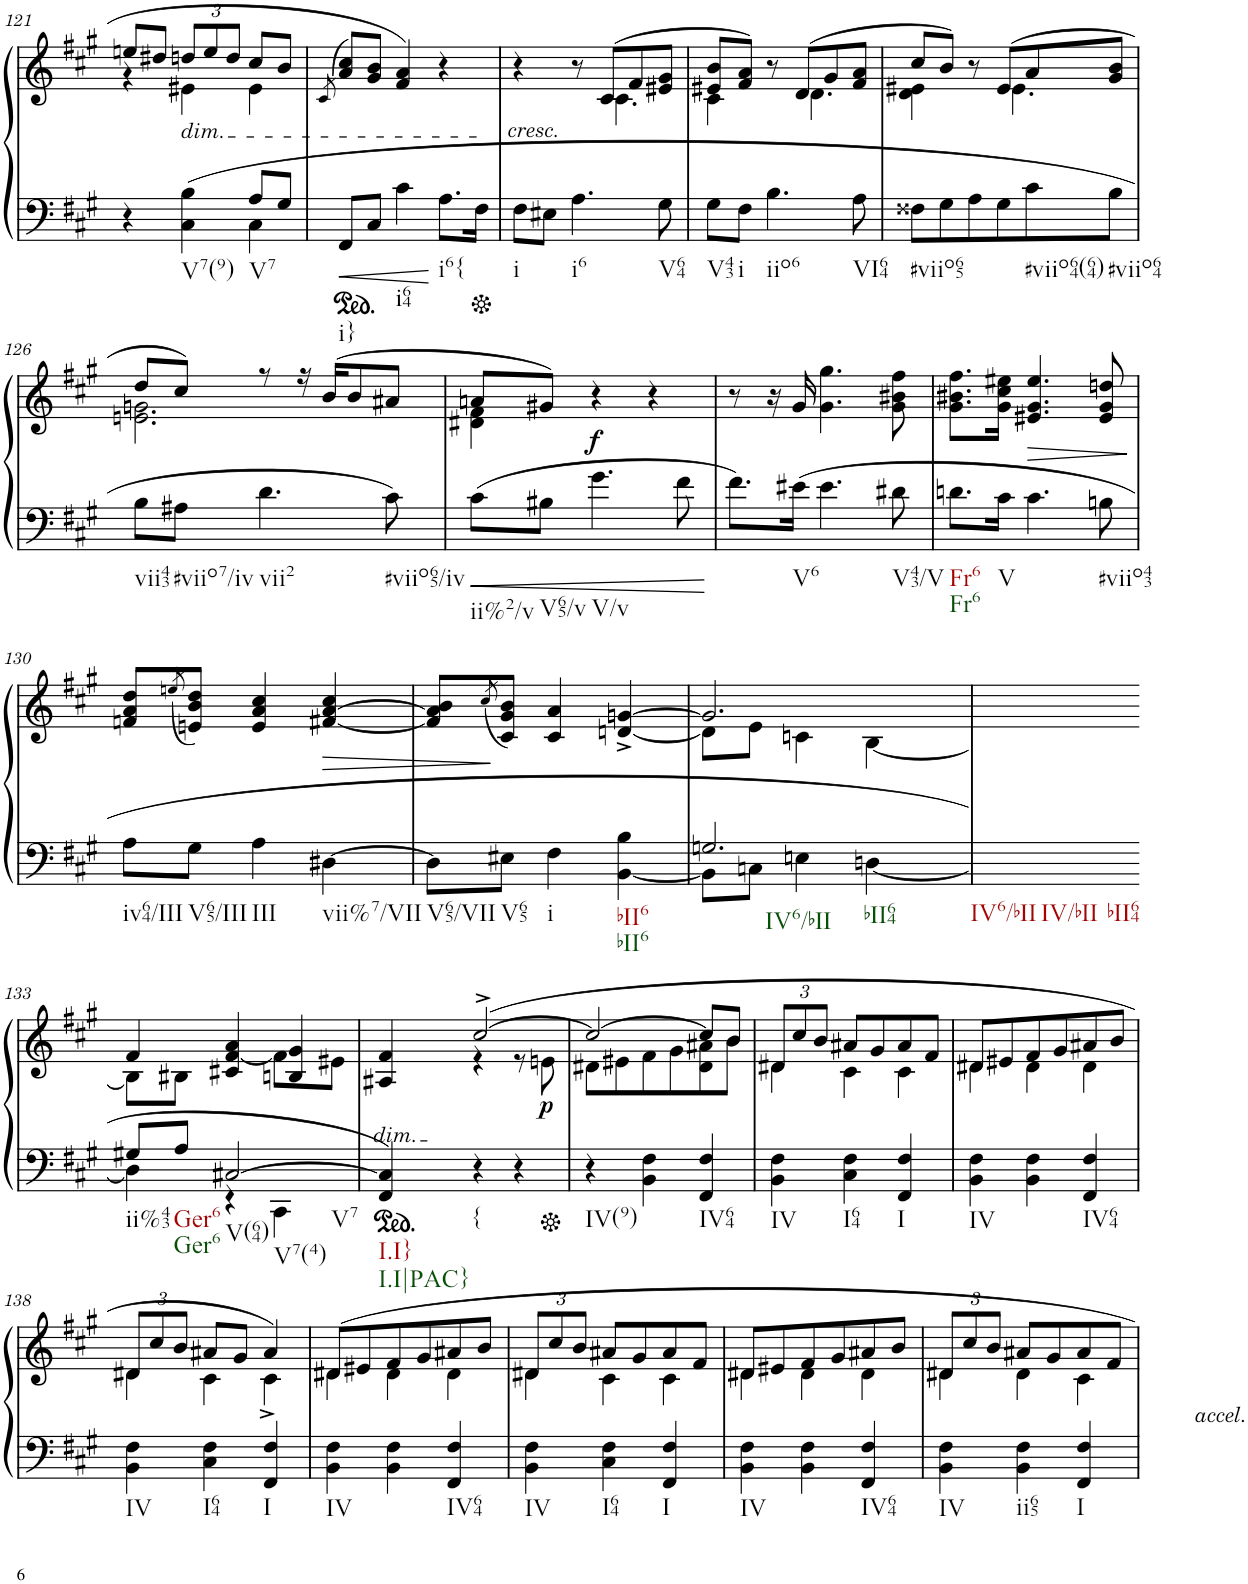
**kern	**dynam	**kern	**dynam
*part2	*part2	*part1	*part1
*staff2	*staff2	*staff1	*staff1
*I"Piano	*	*I"Piano	*
*I'Pno	*	*I'Pno	*
!!LO:PB:g=z
*clefF4	*	*clefG2	*
*k[f#c#g#]	*	*k[f#c#g#]	*
*M3/4	*	*M3/4	*
=121	=121	=121	=121
*^	*	*^	*
4r	2ryy	.	8een/L	4r	.
.	.	.	8dd#X/J	.	.
*	*	*	*Xbrackettup	*	*
!	!	!	!LO:TX:b:i:t=dim.	!	!
!LO:TX:b:t=V7(9)	!	!	!	!	!
(4C#\ 4B\	.	.	12ddn/L	4e#X\	.
.	.	.	12ee/	.	.
.	.	.	12dd/J	.	.
!LO:TX:b:t=V7	!	!	!	!	!
8A/L	4C#\	.	8cc#/L	4e#\	.
8G#/J	.	.	8b/J	.	.
*v	*v	*	*	*	*
*	*	*v	*v	*
=122	=122	=122	=122
.	.	(>8qc#/	.
!LO:TX:b:t=i}	!	!	!
!	!LO:HP:b	!	!
8FF#/L	<	8a/ 8cc#/L)	.
*ped	*	*	*
8C#/J	.	8g#/ 8b/J	.
!LO:TX:b:t=i64	!	!	!
4c#\	.	4f#/ 4a/	.
!LO:TX:b:t=i6{	!	!	!
8.A\L	[	4r	.
16F#\Jk	.	.	.
=123	=123	=123	=123
*Xped	*	*	*
*	*	*^	*
!LO:TX:a:i:t=cresc.	!	!	!	!
!LO:TX:b:t=i	!	!	!	!
8F#\L	.	4r	4.ryy	.
8E#X\J	.	.	.	.
!LO:TX:b:t=i6	!	!	!	!
4.A\	.	8r	.	.
.	.	(8c#/L	4.c#\	.
.	.	8f#/	.	.
!LO:TX:b:t=V64	!	!	!	!
8G#\	.	8e#X/ 8g#/J	.	.
=124	=124	=124	=124	=124
!LO:TX:b:t=V43	!	!	!	!
8G#\L	.	8e#X/ 8b/L	4c#\	.
!LO:TX:b:t=i	!	!	!	!
8F#\J	.	8f#/ 8a/J)	.	.
!LO:TX:b:t=iio6	!	!	!	!
4.B\	.	8r	8ryy	.
.	.	(8d/L	4.d\	.
.	.	8g#/	.	.
!LO:TX:b:t=VI64	!	!	!	!
8A\	.	8f#/ 8a/J	.	.
=125	=125	=125	=125	=125
!LO:TX:b:t=#viio65	!	!	!	!
8F##X\L	.	8cc#/L	4d\ 4e#X\	.
8G#\	.	8b/J)	.	.
8A\	.	8r	8ryy	.
8G#\	.	(8e#/L	4.e#\	.
!LO:TX:b:t=#viio64(64)	!	!	!	!
8c#\	.	8a/	.	.
!LO:TX:b:t=#viio64	!	!	!	!
8B\J	.	8g#/ 8b/J	.	.
!!LO:LB:g=z	!!
=126	=126	=126	=126	=126
!LO:TX:b:t=vii43	!	!	!	!
8B\L	.	8dd/L	2.en\ 2.gn\	.
!LO:TX:b:t=#viio7/iv	!	!	!	!
8A#X\J	.	8cc#/J)	.	.
!LO:TX:b:t=vii2	!	!	!	!
4.d\	.	8r	.	.
.	.	16r	.	.
.	.	(16b/KL	.	.
.	.	8b/	.	.
!LO:TX:b:t=#viio65/iv	!	!	!	!
8c#\)	.	8a#X/J	.	.
=127	=127	=127	=127	=127
!LO:TX:b:t=ii%2/v	!	!	!	!
!	!LO:HP:b	!	!	!
(8c#\L	<	8an/L	4d#X\ 4f#\	.
!LO:TX:b:t=V65/v	!	!	!	!
8B#X\J	.	8g#X/J)	.	.
!LO:TX:b:t=V/v	!	!	!	!
!	!LO:DY:a	!	!	!
4.g#\	f	4r	2ryy	.
.	.	4r	.	.
8f#\	.	.	.	.
*	*	*v	*v	*
.	[	.	.
=128	=128	=128	=128
8.f#\L)	.	8r	.
.	.	16r	.
!LO:TX:b:t=V6	!	!	!
(16e#X\Jk	.	16g#/	.
4.e#\	.	4.g#\ 4.gg#\	.
!LO:TX:b:t=V43/V	!	!	!
8d#X\	.	8g#\ 8b#X\ 8ff#\	.
=129	=129	=129	=129
!LO:TX:b:t=Fr6	!	!	!
!LO:TX:b:t=Fr6	!	!	!
8.dn\L	.	8.g#\ 8.b#X\ 8.ff#\L	.
!LO:TX:b:t=V	!	!	!
16c#\Jk	.	16g#\ 16cc#\ 16ee#X\Jk	.
!	!	!	!LO:HP:b
4.c#\	.	4.e#X/ 4.g#/ 4.ee#/	>
!LO:TX:b:t=#viio43	!	!	!
8Bn\	.	8e#/ 8g#/ 8ddn/	.
.	.	.	]
!!LO:LB:g=z
=130	=130	=130	=130
!LO:TX:b:t=iv64/III	!	!	!
8A\L	.	8fn/ 8a/ 8dd/L	.
.	.	(8qeen/	.
!LO:TX:b:t=V65/III	!	!	!
8G#\J	.	8en/ 8b/ 8dd/J)	.
!LO:TX:b:t=III	!	!	!
4A\	.	4e/ 4a/ 4cc#/	.
!LO:TX:b:t=vii%7/VII	!	!	!
!	!	!	!LO:HP:b
[4D#X\	.	[4f#X/ [4a/ 4cc#/	>
=131	=131	=131	=131
!LO:TX:b:t=V65/VII	!	!	!
8D#\L]	.	8f#/] 8a/] 8b/L	.
.	.	(8qcc#/	.
!LO:TX:b:t=V65	!	!	!
8E#X\J	.	8c#/ 8g#/ 8b/J)	]
!LO:TX:b:t=i	!	!	!
4F#\	.	4c#/ 4a/	.
!LO:TX:b:t=bII6	!	!	!
!LO:TX:b:t=bII6	!	!	!
[4BB\ 4B\	.	[<4dn/^ [4gn/^	.
=132	=132	=132	=132
*^	*	*^	*
!LO:TX:b:t=IV6/bII	!	!	!	!	!
!LO:TX:b:t=bII64	!	!	!	!	!
!LO:TX:b:t=IV6/bII	!	!	!	!	!
!LO:TX:b:t=IV/bII	!	!	!	!	!
!LO:TX:b:t=bII64	!	!	!	!	!
2.Gn/	8BB\L]	.	2.g/]	8d\L]	.
.	8Cn\J	.	.	8e\J	.
.	4En\	.	.	4cn\	.
.	[4Dn\	.	.	[4B\	.
!!LO:LB:g=z	!!
=133	=133	=133	=133	=133	=133
!LO:TX:b:t=ii%43	!	!	!	!	!
8G#X/L	4D\]	.	4f#/	8B\L]	.
!LO:TX:b:t=Ger6	!	!	!	!	!
!LO:TX:b:t=Ger6	!	!	!	!	!
8A/J	.	.	.	8B#X\J	.
!LO:TX:b:t=V(64)	!	!	!	!	!
!LO:TX:b:t=V7(4)	!	!	!	!	!
!LO:TX:b:t=V7	!	!	!	!	!
[2C#X/	4r	.	4c#X/ [<4f#/ 4a/	4ryy	.
.	4CC#\	.	4Bn/ 4g#/	8f#\L]	.
.	.	.	.	8e#X\J	.
*v	*v	*	*	*	*
=134	=134	=134	=134	=134
!LO:TX:a:i:t=dim.	!	!	!	!
!LO:TX:b:t=I.I}	!	!	!	!
!LO:TX:b:t=I.I|PAC}	!	!	!	!
4FF#/ 4C#/])	.	4A#X/ 4f#/	4ryy	.
*ped	*	*	*	*
!LO:TX:b:t={	!	!	!	!
4r	.	([2cc#^/	4r	.
4r	.	.	8r	.
!	!	!	!	!LO:DY:b
.	.	.	8en\	p
=135	=135	=135	=135	=135
*Xped	*	*	*	*
!LO:TX:b:t=IV(9)	!	!	!	!
4r	.	2cc#/_	8d#X\L	.
.	.	.	8e#X\	.
4BB\ 4F#\	.	.	8f#\	.
.	.	.	8g#\	.
!LO:TX:b:t=IV64	!	!	!	!
4FF#/ 4F#/	.	8cc#/L]	8d#\ 8a#X\	.
.	.	8b/J	8b\J	.
=136	=136	=136	=136	=136
!LO:TX:b:t=IV	!	!	!	!
4BB\ 4F#\	.	12d#X/L	4d#\	.
.	.	12cc#/	.	.
.	.	12b/J	.	.
!LO:TX:b:t=I64	!	!	!	!
4C#\ 4F#\	.	8a#X/L	4c#\	.
.	.	8g#/	.	.
!LO:TX:b:t=I	!	!	!	!
4FF#/ 4F#/	.	8a#/	4c#\	.
.	.	8f#/J	.	.
=137	=137	=137	=137	=137
!LO:TX:b:t=IV	!	!	!	!
4BB\ 4F#\	.	8d#X/L	4d#\	.
.	.	8e#X/	.	.
4BB\ 4F#\	.	8f#/	4d#\	.
.	.	8g#/	.	.
!LO:TX:b:t=IV64	!	!	!	!
4FF#/ 4F#/	.	8a#X/	4d#\	.
.	.	8b/J	.	.
!!LO:LB:g=z	!!
=138	=138	=138	=138	=138
!LO:TX:b:t=IV	!	!	!	!
4BB\ 4F#\	.	12d#X/L	4d#\	.
.	.	12cc#/	.	.
.	.	12b/J	.	.
!LO:TX:b:t=I64	!	!	!	!
4C#\ 4F#\	.	8a#X/L	4c#\	.
.	.	8g#/J	.	.
!LO:TX:b:t=I	!	!	!	!
4FF#/ 4F#/	.	4a#/)	4c#^\	.
=139	=139	=139	=139	=139
!LO:TX:b:t=IV	!	!	!	!
4BB\ 4F#\	.	8d#X/L	4d#\	.
.	.	8e#X/	.	.
4BB\ 4F#\	.	8f#/	4d#\	.
.	.	8g#/	.	.
!LO:TX:b:t=IV64	!	!	!	!
4FF#/ 4F#/	.	8a#X/	4d#\	.
.	.	8b/J	.	.
=140	=140	=140	=140	=140
!LO:TX:b:t=IV	!	!	!	!
4BB\ 4F#\	.	12d#X/L	4d#\	.
.	.	12cc#/	.	.
.	.	12b/J	.	.
!	!	!LO:TX:b:i:t=accel.	!	!
!LO:TX:b:t=I64	!	!	!	!
4C#\ 4F#\	.	8a#X/L	4c#\	.
.	.	8g#/	.	.
!LO:TX:b:t=I	!	!	!	!
4FF#/ 4F#/	.	8a#/	4c#\	.
.	.	8f#/J	.	.
=141	=141	=141	=141	=141
!LO:TX:b:t=IV	!	!	!	!
4BB\ 4F#\	.	8d#X/L	4d#\	.
.	.	8e#X/	.	.
4BB\ 4F#\	.	8f#/	4d#\	.
.	.	8g#/	.	.
!LO:TX:b:t=IV64	!	!	!	!
4FF#/ 4F#/	.	8a#X/	4d#\	.
.	.	8b/J	.	.
=142	=142	=142	=142	=142
!LO:TX:b:t=IV	!	!	!	!
4BB\ 4F#\	.	12d#X/L	4d#\	.
.	.	12cc#/	.	.
.	.	12b/J	.	.
!LO:TX:b:t=ii65	!	!	!	!
4BB\ 4F#\	.	8a#X/L	4d#\	.
.	.	8g#/	.	.
!LO:TX:b:t=I	!	!	!	!
4FF#/ 4F#/	.	8a#/	4c#\	.
.	.	8f#/J	.	.
*	*	*v	*v	*
=	=	=	=
*-	*-	*-	*-
